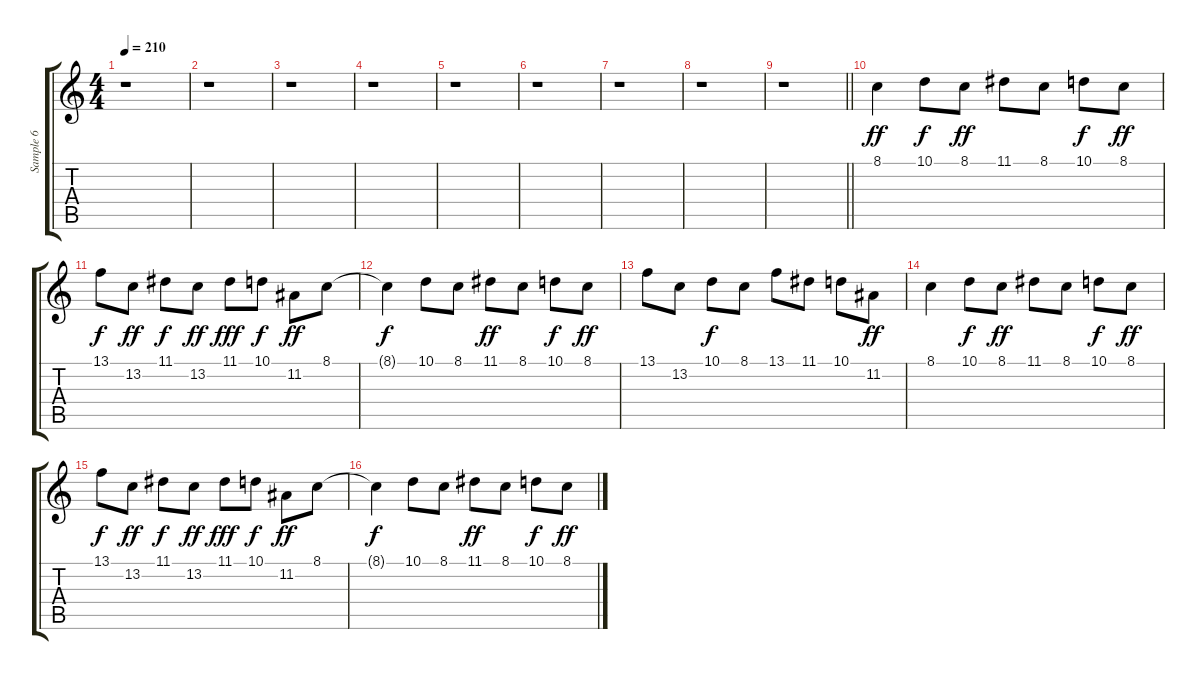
\track ("Sample 6" "Sample 6") {instrument lead1square}
\staff {score tabs}
\tuning (E4 B3 G3 D3 A2 E2) {hide}
\ts (4 4)
\tempo 210
\clef g2
\ks c
r.1{dy ff} |
r.1 |
r.1 |
r.1 |
r.1 |
r.1 |
r.1 |
r.1 |
\barLineRight lightlight
r.1 |
\section ("" " ")
8.1.4 10.1.8{dy f} 8.1.8{dy ff} 11.1.8 8.1.8 10.1.8{dy f} 8.1.8{dy ff} |
13.1.8{dy f} 13.2.8{dy ff} 11.1.8{dy f} 13.2.8{dy ff} 11.1.8{dy fff} 10.1.8{dy f} 11.2.8{dy ff} 8.1.8 |
8.1{t}.4{dy f} 10.1.8 8.1.8 11.1.8{dy ff} 8.1.8 10.1.8{dy f} 8.1.8{dy ff} |
13.1.8 13.2.8 10.1.8{dy f} 8.1.8 13.1.8 11.1.8 10.1.8 11.2.8{dy ff} |
8.1.4 10.1.8{dy f} 8.1.8{dy ff} 11.1.8 8.1.8 10.1.8{dy f} 8.1.8{dy ff} |
13.1.8{dy f} 13.2.8{dy ff} 11.1.8{dy f} 13.2.8{dy ff} 11.1.8{dy fff} 10.1.8{dy f} 11.2.8{dy ff} 8.1.8 |
8.1{t}.4{dy f} 10.1.8 8.1.8 11.1.8{dy ff} 8.1.8 10.1.8{dy f} 8.1.8{dy ff}
